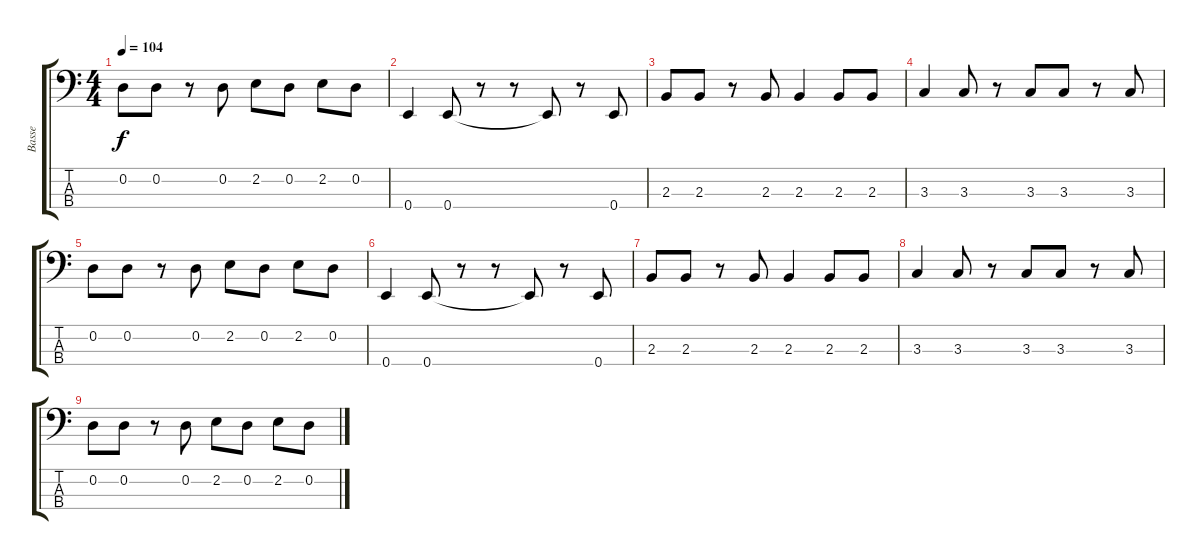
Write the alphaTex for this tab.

\track ("Basse" "Basse") {instrument fretlessbass}
\staff {score tabs}
\tuning (G2 D2 A1 E1) {hide}
\ts (4 4)
\tempo 104
\clef f4
\ks c
0.2.8{dy f} 0.2.8 r.8 0.2.8 2.2.8 0.2.8 2.2.8 0.2.8 |
0.4.4 0.4.8 r.8 r.8 0.4{t}.8 r.8 0.4.8 |
2.3.8 2.3.8 r.8 2.3.8 2.3.4 2.3.8 2.3.8 |
3.3.4 3.3.8 r.8 3.3.8 3.3.8 r.8 3.3.8 |
0.2.8 0.2.8 r.8 0.2.8 2.2.8 0.2.8 2.2.8 0.2.8 |
0.4.4 0.4.8 r.8 r.8 0.4{t}.8 r.8 0.4.8 |
2.3.8 2.3.8 r.8 2.3.8 2.3.4 2.3.8 2.3.8 |
3.3.4 3.3.8 r.8 3.3.8 3.3.8 r.8 3.3.8 |
0.2.8 0.2.8 r.8 0.2.8 2.2.8 0.2.8 2.2.8 0.2.8
